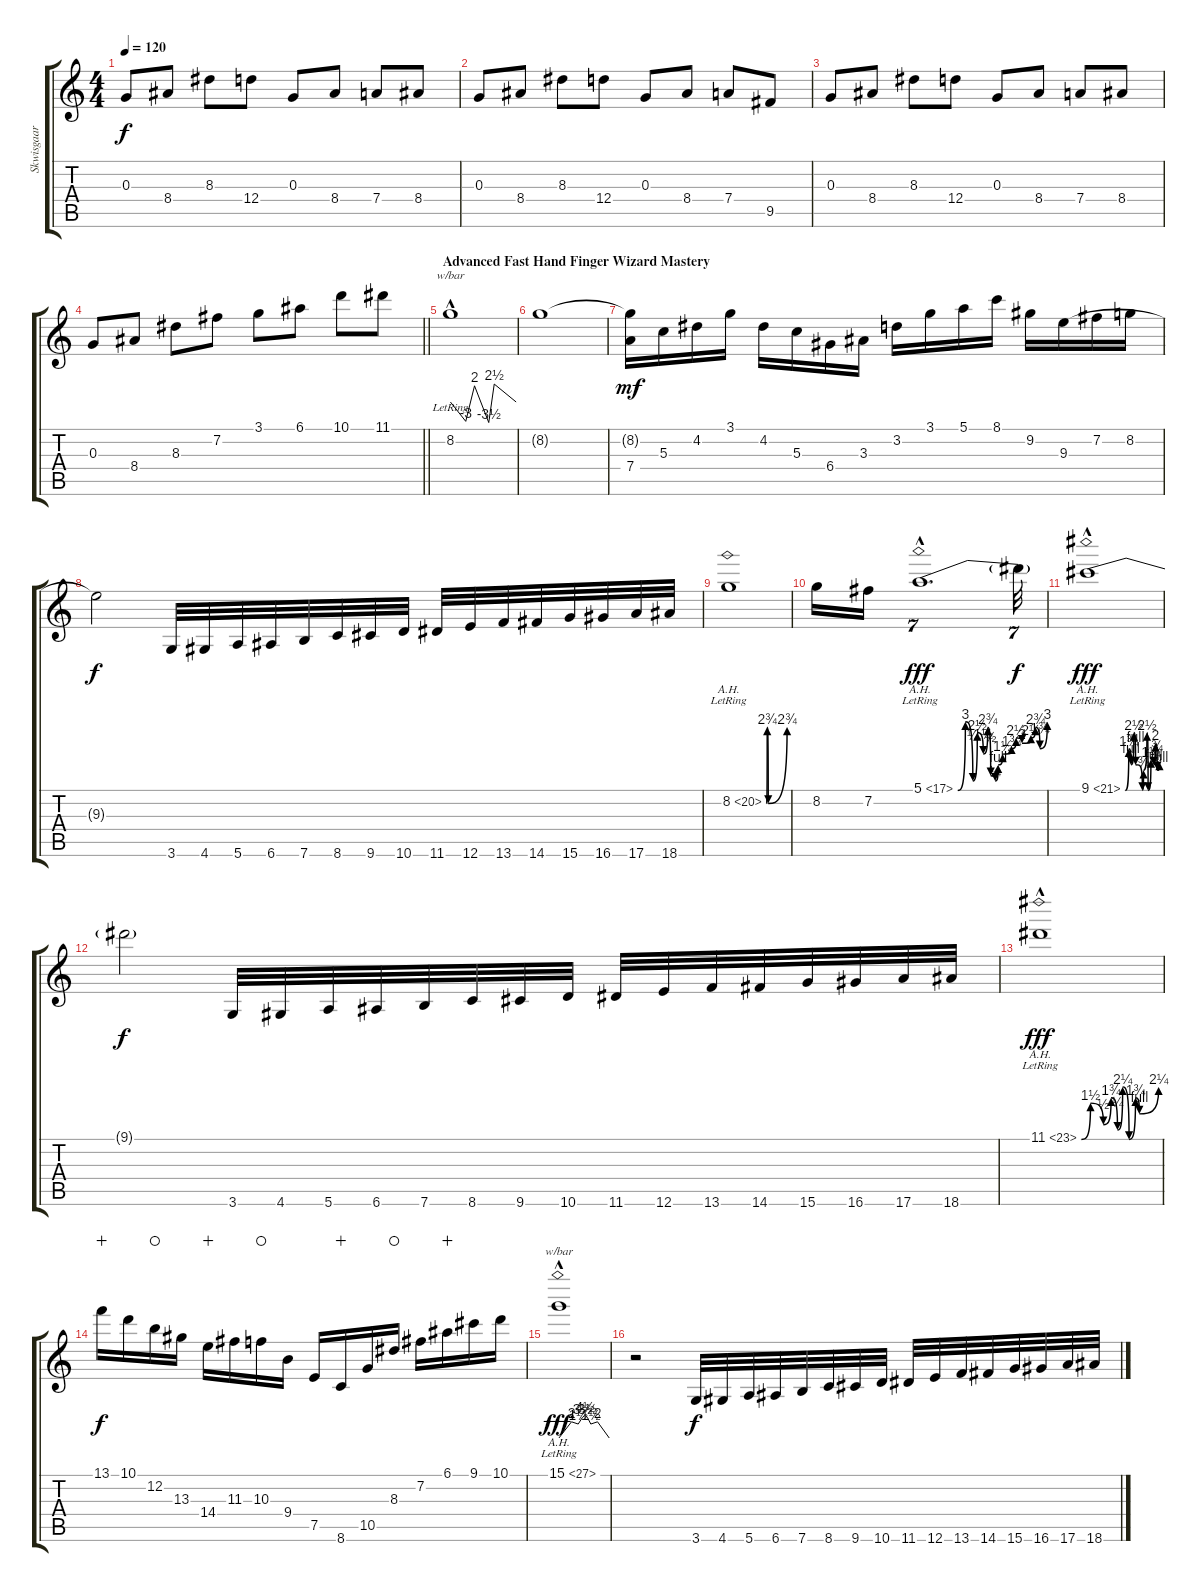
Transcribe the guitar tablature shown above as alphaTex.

\track ("Skwisgaar" "Skwisgaar") {instrument distortionguitar}
\staff {score tabs}
\tuning (E4 B3 G3 D3 A2 E2) {hide}
\ts (4 4)
\tempo 120
\clef g2
\ks aminor
0.3.8{dy f} 8.4.8 8.3.8 12.4.8 0.3.8 8.4.8 7.4.8 8.4.8 |
0.3.8 8.4.8 8.3.8 12.4.8 0.3.8 8.4.8 7.4.8 9.5.8 |
0.3.8 8.4.8 8.3.8 12.4.8 0.3.8 8.4.8 7.4.8 8.4.8 |
\barLineRight lightlight
0.3.8 8.4.8 8.3.8 7.2.8 3.1.8 6.1.8 10.1.8 11.1.8 |
\section ("" "Advanced Fast Hand Finger Wizard Mastery")
8.2{hac lr}.1{tbe (custom default 0 0 14 -12 22 8 35 -14 40 10 60 0)} |
8.2{t}.1 |
(8.2{t} 7.4).16{dy mf} 5.3.16 4.2.16 3.1.16 4.2.16 5.3.16 6.4.16 3.3.16 3.2.16 3.1.16 5.1.16 8.1.16 9.2.16 9.3.16 7.2.16 8.2.16 |
9.3{t}.2{dy f} 3.6.32 4.6.32 5.6.32 6.6.32 7.6.32 8.6.32 9.6.32 10.6.32 11.6.32 12.6.32 13.6.32 14.6.32 15.6.32 16.6.32 17.6.32 18.6.32 |
8.2{be (custom 0 0 2 11 5 0 60 11) ah 12 lr}.1 |
8.2.16 7.2.16 5.1{be (custom 0 0 5 12 10 1 13 10 17 6 20 11 22 2 25 1 27 4 30 6 36 7 39 9 43 8 49 9 52 11 55 7 60 12) ah 12 hac lr}.1{d tu (7 4) dy fff} 5.1{t}.32{tu (7 4) dy f} |
9.1{be (custom 0 0 6 7 10 4 15 10 18 4 22 4 30 0 32 3 38 10 40 0 45 5 50 4 53 8 56 3 60 4) ah 12 hac lr}.1{dy fff} |
9.1{t}.2{dy f} 3.6.32 4.6.32 5.6.32 6.6.32 7.6.32 8.6.32 9.6.32 10.6.32 11.6.32 12.6.32 13.6.32 14.6.32 15.6.32 16.6.32 17.6.32 18.6.32 |
11.1{be (custom 0 0 7 6 17 2 23 7 28 1 32 9 37 0 42 7 45 4 60 9) ah 12 hac lr}.1{dy fff} |
13.1.16{dy f wahc} 10.1.16 12.2.16{waho} 13.3.16 14.4.16{wahc} 11.3.16 10.3.16{waho} 9.4.16 7.5.16 8.6.16{wahc} 10.5.16 8.3.16{waho} 7.2.16 6.1.16{wahc} 9.1.16 10.1.16 |
15.1{ah 12 hac lr}.1{tbe (custom default 0 0 15 8 23 6 28 14 31 18 34 14 38 6 46 8 60 0) dy fff} |
r.2 3.6.32{dy f} 4.6.32 5.6.32 6.6.32 7.6.32 8.6.32 9.6.32 10.6.32 11.6.32 12.6.32 13.6.32 14.6.32 15.6.32 16.6.32 17.6.32 18.6.32
